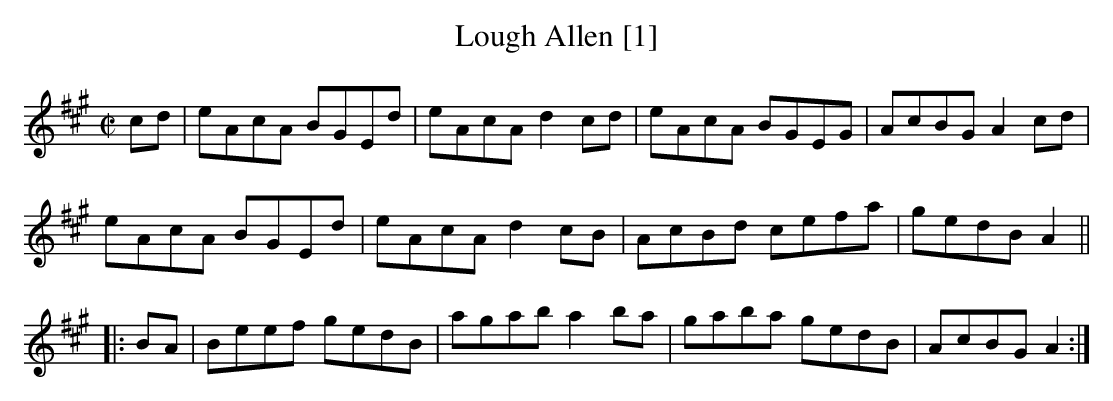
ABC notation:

X:1
T:Lough Allen [1]
M:C|
L:1/8
K:A
cd|eAcA BGEd|eAcA d2 cd|eAcA BGEG|AcBG A2 cd|
eAcA BGEd|eAcA d2 cB|AcBd cefa|gedB A2||
|:BA|Beef gedB|agab a2 ba|gaba gedB|AcBG A2:|]
